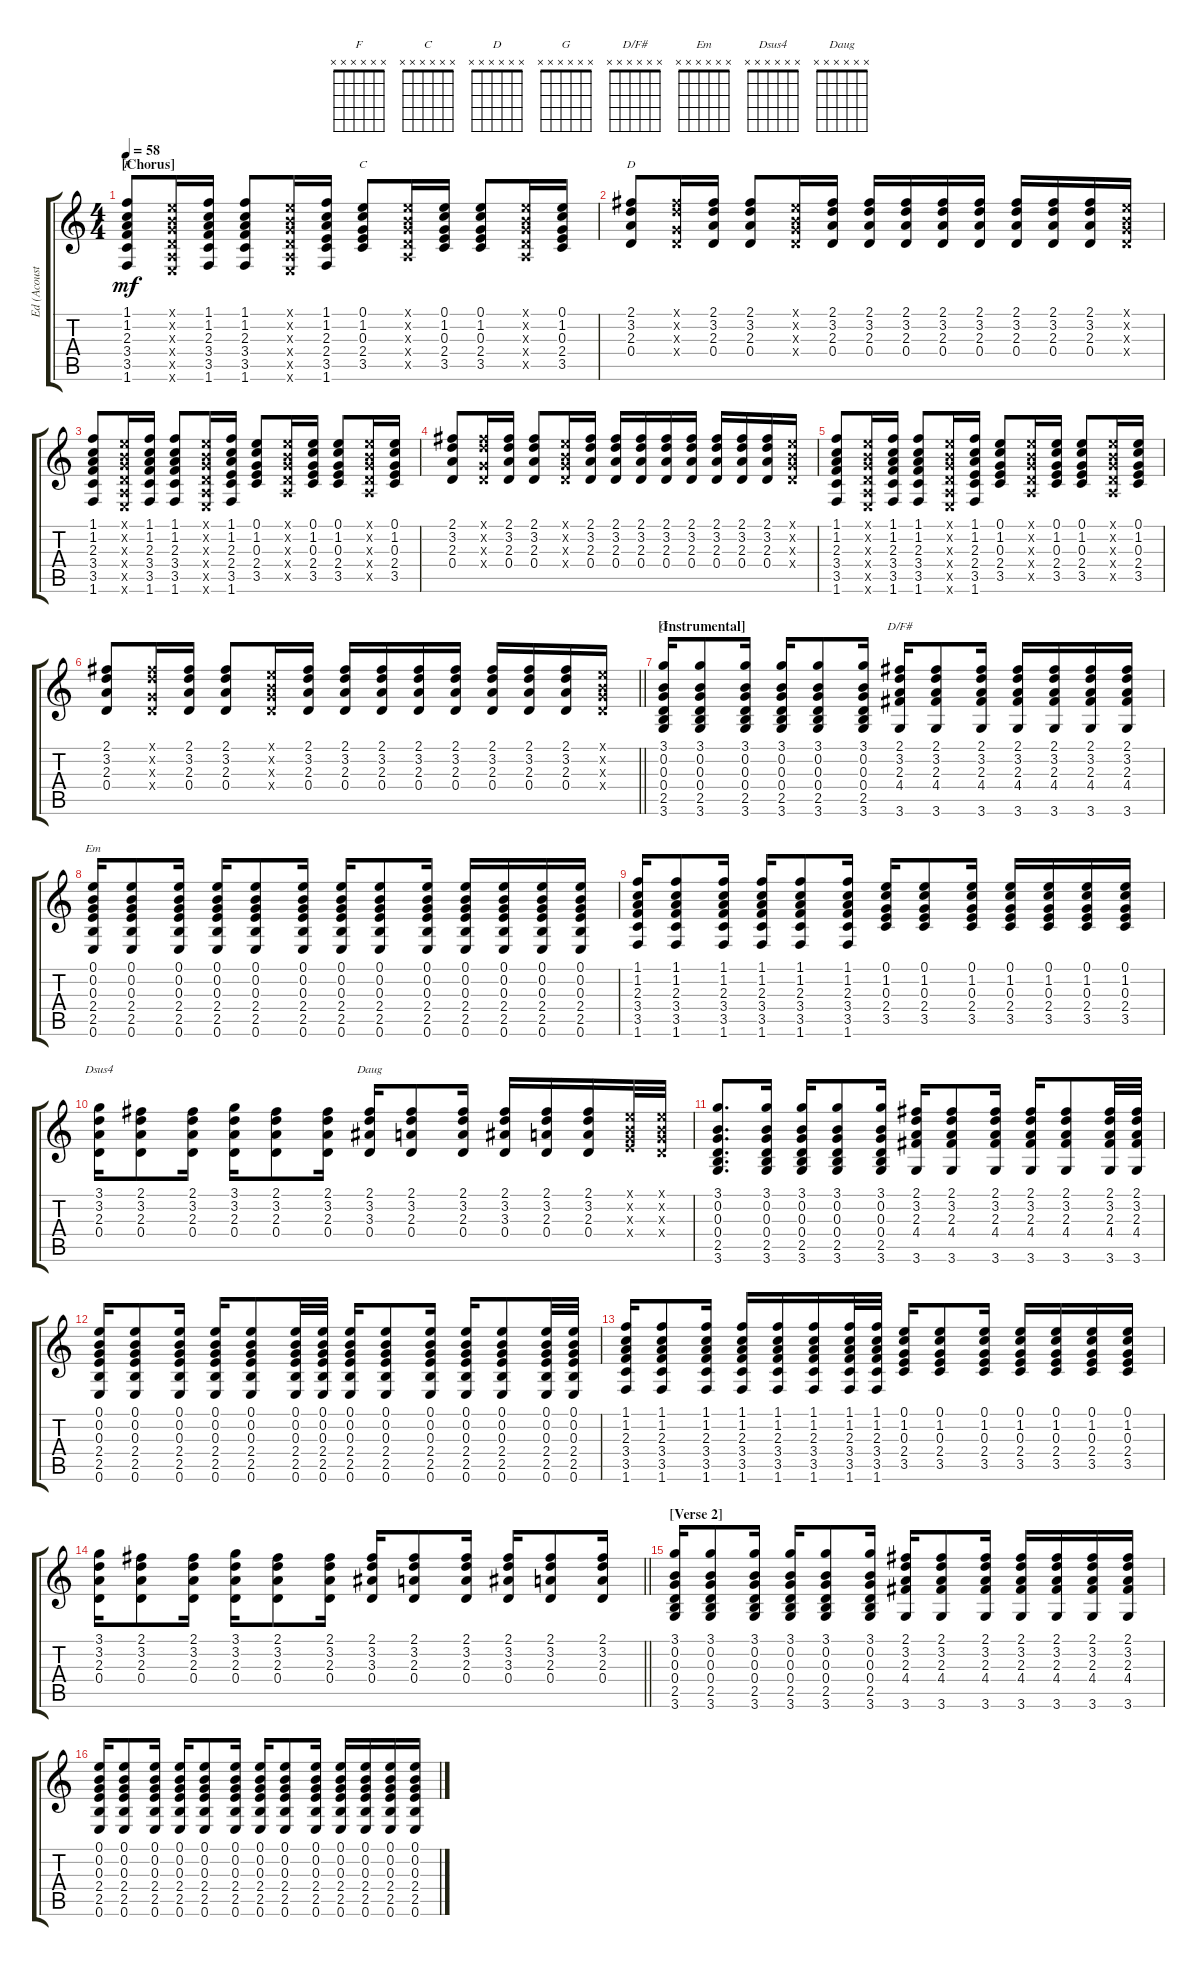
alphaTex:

\track ("Ed (Acoustic Overdub)" "Ed (Acoust") {instrument acousticguitarsteel}
\staff {score tabs}
\tuning (E4 B3 G3 D3 A2 E2) {hide}
\chord ("F" x x x x x x)
\chord ("C" x x x x x x)
\chord ("D" x x x x x x)
\chord ("G" x x x x x x)
\chord ("D/F#" x x x x x x)
\chord ("Em" x x x x x x)
\chord ("Dsus4" x x x x x x)
\chord ("Daug" x x x x x x)
\ts (4 4)
\section ("" "[Chorus]")
\tempo 58
\clef g2
\ks c
(1.1 1.2 2.3 3.4 3.5 1.6).8{ch "F" dy mf} (0.1{x} 0.2{x} 0.3{x} 0.4{x} 0.5{x} 0.6{x}).16 (1.1 1.2 2.3 3.4 3.5 1.6).16 (1.1 1.2 2.3 3.4 3.5 1.6).8 (0.1{x} 0.2{x} 0.3{x} 0.4{x} 0.5{x} 0.6{x}).16 (1.1 1.2 2.3 2.4 3.5 1.6).16 (0.1 1.2 0.3 2.4 3.5).8{ch "C"} (0.1{x} 0.2{x} 0.3{x} 0.4{x} 0.5{x}).16 (0.1 1.2 0.3 2.4 3.5).16 (0.1 1.2 0.3 2.4 3.5).8 (0.1{x} 0.2{x} 0.3{x} 0.4{x} 0.5{x}).16 (0.1 1.2 0.3 2.4 3.5).16 |
(2.1 3.2 2.3 0.4).8{ch "D"} (2.1{x} 3.2{x} 0.3{x} 0.4{x}).16 (2.1 3.2 2.3 0.4).16 (2.1 3.2 2.3 0.4).8 (0.1{x} 0.2{x} 0.3{x} 0.4{x}).16 (2.1 3.2 2.3 0.4).16 (2.1 3.2 2.3 0.4).16 (2.1 3.2 2.3 0.4).16 (2.1 3.2 2.3 0.4).16 (2.1 3.2 2.3 0.4).16 (2.1 3.2 2.3 0.4).16 (2.1 3.2 2.3 0.4).16 (2.1 3.2 2.3 0.4).16 (0.1{x} 0.2{x} 0.3{x} 0.4{x}).16 |
(1.1 1.2 2.3 3.4 3.5 1.6).8 (0.1{x} 0.2{x} 0.3{x} 0.4{x} 0.5{x} 0.6{x}).16 (1.1 1.2 2.3 3.4 3.5 1.6).16 (1.1 1.2 2.3 3.4 3.5 1.6).8 (0.1{x} 0.2{x} 0.3{x} 0.4{x} 0.5{x} 0.6{x}).16 (1.1 1.2 2.3 2.4 3.5 1.6).16 (0.1 1.2 0.3 2.4 3.5).8 (0.1{x} 0.2{x} 0.3{x} 0.4{x} 0.5{x}).16 (0.1 1.2 0.3 2.4 3.5).16 (0.1 1.2 0.3 2.4 3.5).8 (0.1{x} 0.2{x} 0.3{x} 0.4{x} 0.5{x}).16 (0.1 1.2 0.3 2.4 3.5).16 |
(2.1 3.2 2.3 0.4).8 (2.1{x} 3.2{x} 0.3{x} 0.4{x}).16 (2.1 3.2 2.3 0.4).16 (2.1 3.2 2.3 0.4).8 (0.1{x} 0.2{x} 0.3{x} 0.4{x}).16 (2.1 3.2 2.3 0.4).16 (2.1 3.2 2.3 0.4).16 (2.1 3.2 2.3 0.4).16 (2.1 3.2 2.3 0.4).16 (2.1 3.2 2.3 0.4).16 (2.1 3.2 2.3 0.4).16 (2.1 3.2 2.3 0.4).16 (2.1 3.2 2.3 0.4).16 (0.1{x} 0.2{x} 0.3{x} 0.4{x}).16 |
(1.1 1.2 2.3 3.4 3.5 1.6).8 (0.1{x} 0.2{x} 0.3{x} 0.4{x} 0.5{x} 0.6{x}).16 (1.1 1.2 2.3 3.4 3.5 1.6).16 (1.1 1.2 2.3 3.4 3.5 1.6).8 (0.1{x} 0.2{x} 0.3{x} 0.4{x} 0.5{x} 0.6{x}).16 (1.1 1.2 2.3 2.4 3.5 1.6).16 (0.1 1.2 0.3 2.4 3.5).8 (0.1{x} 0.2{x} 0.3{x} 0.4{x} 0.5{x}).16 (0.1 1.2 0.3 2.4 3.5).16 (0.1 1.2 0.3 2.4 3.5).8 (0.1{x} 0.2{x} 0.3{x} 0.4{x} 0.5{x}).16 (0.1 1.2 0.3 2.4 3.5).16 |
\barLineRight lightlight
(2.1 3.2 2.3 0.4).8 (2.1{x} 3.2{x} 0.3{x} 0.4{x}).16 (2.1 3.2 2.3 0.4).16 (2.1 3.2 2.3 0.4).8 (0.1{x} 0.2{x} 0.3{x} 0.4{x}).16 (2.1 3.2 2.3 0.4).16 (2.1 3.2 2.3 0.4).16 (2.1 3.2 2.3 0.4).16 (2.1 3.2 2.3 0.4).16 (2.1 3.2 2.3 0.4).16 (2.1 3.2 2.3 0.4).16 (2.1 3.2 2.3 0.4).16 (2.1 3.2 2.3 0.4).16 (0.1{x} 0.2{x} 0.3{x} 0.4{x}).16 |
\section ("" "[Instrumental]")
(3.1 0.2 0.3 0.4 2.5 3.6).16{ch "G"} (3.1 0.2 0.3 0.4 2.5 3.6).8 (3.1 0.2 0.3 0.4 2.5 3.6).16 (3.1 0.2 0.3 0.4 2.5 3.6).16 (3.1 0.2 0.3 0.4 2.5 3.6).8 (3.1 0.2 0.3 0.4 2.5 3.6).16 (2.1 3.2 2.3 4.4 3.6).16{ch "D/F#"} (2.1 3.2 2.3 4.4 3.6).8 (2.1 3.2 2.3 4.4 3.6).16 (2.1 3.2 2.3 4.4 3.6).16 (2.1 3.2 2.3 4.4 3.6).16 (2.1 3.2 2.3 4.4 3.6).16 (2.1 3.2 2.3 4.4 3.6).16 |
(0.1 0.2 0.3 2.4 2.5 0.6).16{ch "Em"} (0.1 0.2 0.3 2.4 2.5 0.6).8 (0.1 0.2 0.3 2.4 2.5 0.6).16 (0.1 0.2 0.3 2.4 2.5 0.6).16 (0.1 0.2 0.3 2.4 2.5 0.6).8 (0.1 0.2 0.3 2.4 2.5 0.6).16 (0.1 0.2 0.3 2.4 2.5 0.6).16 (0.1 0.2 0.3 2.4 2.5 0.6).8 (0.1 0.2 0.3 2.4 2.5 0.6).16 (0.1 0.2 0.3 2.4 2.5 0.6).16 (0.1 0.2 0.3 2.4 2.5 0.6).16 (0.1 0.2 0.3 2.4 2.5 0.6).16 (0.1 0.2 0.3 2.4 2.5 0.6).16 |
(1.1 1.2 2.3 3.4 3.5 1.6).16 (1.1 1.2 2.3 3.4 3.5 1.6).8 (1.1 1.2 2.3 3.4 3.5 1.6).16 (1.1 1.2 2.3 3.4 3.5 1.6).16 (1.1 1.2 2.3 3.4 3.5 1.6).8 (1.1 1.2 2.3 3.4 3.5 1.6).16 (0.1 1.2 0.3 2.4 3.5).16 (0.1 1.2 0.3 2.4 3.5).8 (0.1 1.2 0.3 2.4 3.5).16 (0.1 1.2 0.3 2.4 3.5).16 (0.1 1.2 0.3 2.4 3.5).16 (0.1 1.2 0.3 2.4 3.5).16 (0.1 1.2 0.3 2.4 3.5).16 |
(3.1 3.2 2.3 0.4).16{ch "Dsus4"} (2.1 3.2 2.3 0.4).8 (2.1 3.2 2.3 0.4).16 (3.1 3.2 2.3 0.4).16 (2.1 3.2 2.3 0.4).8 (2.1 3.2 2.3 0.4).16 (2.1 3.2 3.3 0.4).16{ch "Daug"} (2.1 3.2 2.3 0.4).8 (2.1 3.2 2.3 0.4).16 (2.1 3.2 3.3 0.4).16 (2.1 3.2 2.3 0.4).16 (2.1 3.2 2.3 0.4).16 (0.1{x} 0.2{x} 0.3{x} 2.4{x}).32 (0.1{x} 0.2{x} 0.3{x} 0.4{x}).32 |
(3.1 0.2 0.3 0.4 2.5 3.6).8{d} (3.1 0.2 0.3 0.4 2.5 3.6).16 (3.1 0.2 0.3 0.4 2.5 3.6).16 (3.1 0.2 0.3 0.4 2.5 3.6).8 (3.1 0.2 0.3 0.4 2.5 3.6).16 (2.1 3.2 2.3 4.4 3.6).16 (2.1 3.2 2.3 4.4 3.6).8 (2.1 3.2 2.3 4.4 3.6).16 (2.1 3.2 2.3 4.4 3.6).16 (2.1 3.2 2.3 4.4 3.6).8 (2.1 3.2 2.3 4.4 3.6).32 (2.1 3.2 2.3 4.4 3.6).32 |
(0.1 0.2 0.3 2.4 2.5 0.6).16 (0.1 0.2 0.3 2.4 2.5 0.6).8 (0.1 0.2 0.3 2.4 2.5 0.6).16 (0.1 0.2 0.3 2.4 2.5 0.6).16 (0.1 0.2 0.3 2.4 2.5 0.6).8 (0.1 0.2 0.3 2.4 2.5 0.6).32 (0.1 0.2 0.3 2.4 2.5 0.6).32 (0.1 0.2 0.3 2.4 2.5 0.6).16 (0.1 0.2 0.3 2.4 2.5 0.6).8 (0.1 0.2 0.3 2.4 2.5 0.6).16 (0.1 0.2 0.3 2.4 2.5 0.6).16 (0.1 0.2 0.3 2.4 2.5 0.6).8 (0.1 0.2 0.3 2.4 2.5 0.6).32 (0.1 0.2 0.3 2.4 2.5 0.6).32 |
(1.1 1.2 2.3 3.4 3.5 1.6).16 (1.1 1.2 2.3 3.4 3.5 1.6).8 (1.1 1.2 2.3 3.4 3.5 1.6).16 (1.1 1.2 2.3 3.4 3.5 1.6).16 (1.1 1.2 2.3 3.4 3.5 1.6).16 (1.1 1.2 2.3 3.4 3.5 1.6).16 (1.1 1.2 2.3 3.4 3.5 1.6).32 (1.1 1.2 2.3 3.4 3.5 1.6).32 (0.1 1.2 0.3 2.4 3.5).16 (0.1 1.2 0.3 2.4 3.5).8 (0.1 1.2 0.3 2.4 3.5).16 (0.1 1.2 0.3 2.4 3.5).16 (0.1 1.2 0.3 2.4 3.5).16 (0.1 1.2 0.3 2.4 3.5).16 (0.1 1.2 0.3 2.4 3.5).16 |
\barLineRight lightlight
(3.1 3.2 2.3 0.4).16 (2.1 3.2 2.3 0.4).8 (2.1 3.2 2.3 0.4).16 (3.1 3.2 2.3 0.4).16 (2.1 3.2 2.3 0.4).8 (2.1 3.2 2.3 0.4).16 (2.1 3.2 3.3 0.4).16 (2.1 3.2 2.3 0.4).8 (2.1 3.2 2.3 0.4).16 (2.1 3.2 3.3 0.4).16 (2.1 3.2 2.3 0.4).8 (2.1 3.2 2.3 0.4).16 |
\section ("" "[Verse 2]")
(3.1 0.2 0.3 0.4 2.5 3.6).16 (3.1 0.2 0.3 0.4 2.5 3.6).8 (3.1 0.2 0.3 0.4 2.5 3.6).16 (3.1 0.2 0.3 0.4 2.5 3.6).16 (3.1 0.2 0.3 0.4 2.5 3.6).8 (3.1 0.2 0.3 0.4 2.5 3.6).16 (2.1 3.2 2.3 4.4 3.6).16 (2.1 3.2 2.3 4.4 3.6).8 (2.1 3.2 2.3 4.4 3.6).16 (2.1 3.2 2.3 4.4 3.6).16 (2.1 3.2 2.3 4.4 3.6).16 (2.1 3.2 2.3 4.4 3.6).16 (2.1 3.2 2.3 4.4 3.6).16 |
(0.1 0.2 0.3 2.4 2.5 0.6).16 (0.1 0.2 0.3 2.4 2.5 0.6).8 (0.1 0.2 0.3 2.4 2.5 0.6).16 (0.1 0.2 0.3 2.4 2.5 0.6).16 (0.1 0.2 0.3 2.4 2.5 0.6).8 (0.1 0.2 0.3 2.4 2.5 0.6).16 (0.1 0.2 0.3 2.4 2.5 0.6).16 (0.1 0.2 0.3 2.4 2.5 0.6).8 (0.1 0.2 0.3 2.4 2.5 0.6).16 (0.1 0.2 0.3 2.4 2.5 0.6).16 (0.1 0.2 0.3 2.4 2.5 0.6).16 (0.1 0.2 0.3 2.4 2.5 0.6).16 (0.1 0.2 0.3 2.4 2.5 0.6).16
